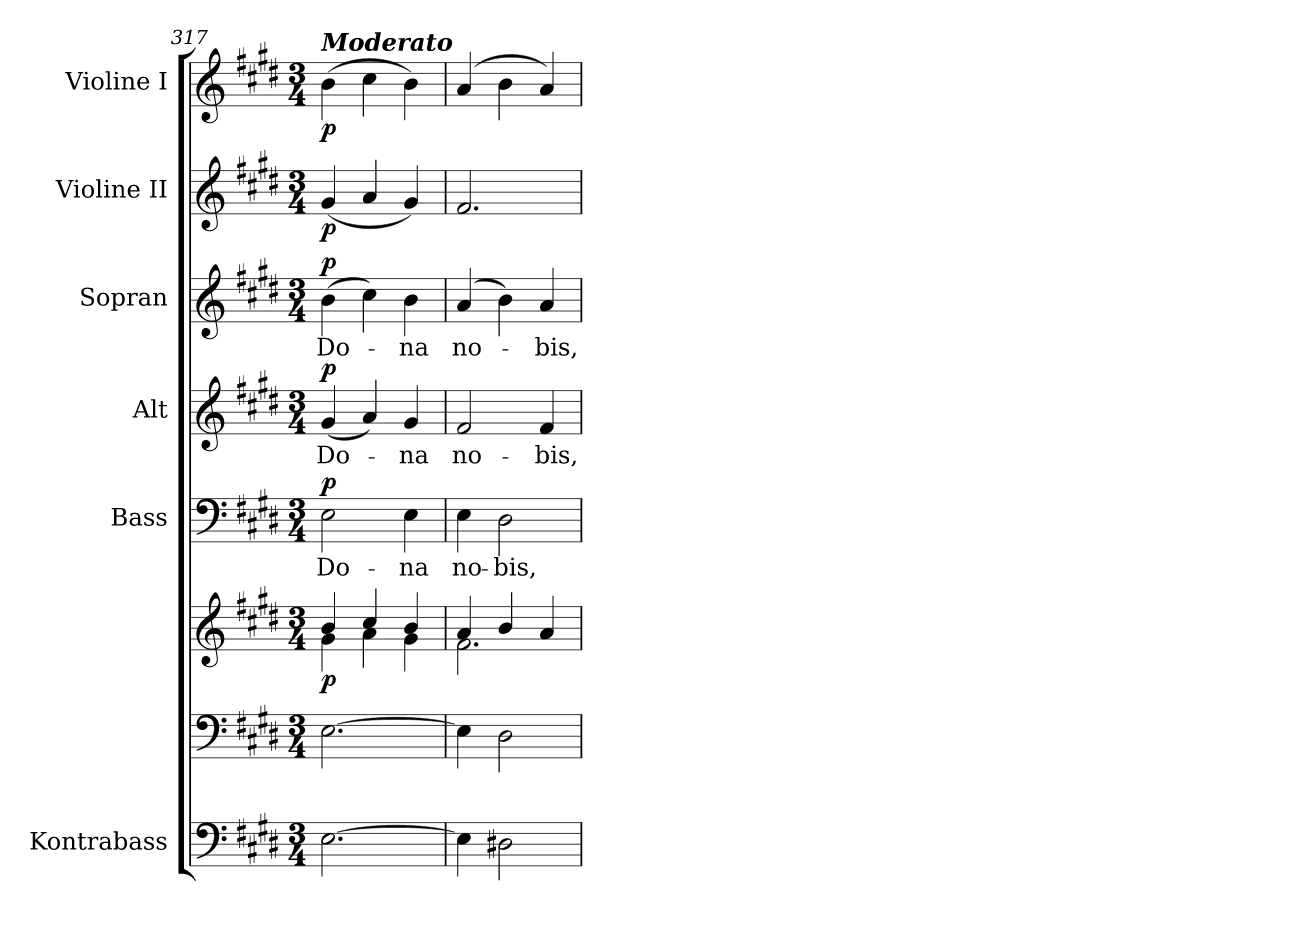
**kern	**kern	**kern	**dynam	**kern	**text	**dynam	**kern	**text	**dynam	**kern	**text	**dynam	**kern	**dynam	**kern	**dynam
*part7	*part6	*part6	*part6	*part5	*part5	*part5	*part4	*part4	*part4	*part3	*part3	*part3	*part2	*part2	*part1	*part1
*staff8	*staff7	*staff6	*staff6/7	*staff5	*staff5	*staff5	*staff4	*staff4	*staff4	*staff3	*staff3	*staff3	*staff2	*staff2	*staff1	*staff1
*I"Kontrabass	*	*	*	*I"Bass	*	*	*I"Alt	*	*	*I"Sopran	*	*	*I"Violine II	*	*I"Violine I	*
*I'Kb.	*	*	*	*I'B.	*	*	*I'A.	*	*	*I'S.	*	*	*I'Vl. II	*	*I'Vl. I	*
*clefF4	*clefF4	*clefG2	*	*clefF4	*	*	*clefG2	*	*	*clefG2	*	*	*clefG2	*	*clefG2	*
*ITrd7c12	*	*	*	*	*	*	*	*	*	*	*	*	*	*	*	*
*k[f#c#g#d#]	*k[f#c#g#d#]	*k[f#c#g#d#]	*	*k[f#c#g#d#]	*	*	*k[f#c#g#d#]	*	*	*k[f#c#g#d#]	*	*	*k[f#c#g#d#]	*	*k[f#c#g#d#]	*
*E:	*E:	*E:	*	*E:	*	*	*E:	*	*	*E:	*	*	*E:	*	*E:	*
*M3/4	*M3/4	*M3/4	*	*M3/4	*	*	*M3/4	*	*	*M3/4	*	*	*M3/4	*	*M3/4	*
=317	=317	=317	=317	=317	=317	=317	=317	=317	=317	=317	=317	=317	=317	=317	=317	=317
*	*	*^	*	*	*	*	*	*	*	*	*	*	*	*	*	*
!	!	!	!	!	!	!	!	!	!	!	!	!	!	!	!	!LO:TX:a:Bi:t=Moderato	!
!	!	!	!	!LO:DY:b	!	!LO:LY:b	!LO:DY:a	!	!LO:LY:b	!LO:DY:a	!	!LO:LY:b	!LO:DY:a	!	!LO:DY:b	!	!LO:DY:b
[2.EE\	[2.E\	4b/	4g#\	p	2E\	Do-	p	(<4g#/	Do-	p	(>4b\	Do-	p	(<4g#/	p	(>4b\	p
.	.	4cc#/	4a\	.	.	.	.	4a/)	.	.	4cc#\)	.	.	4a/	.	4cc#\	.
!	!	!	!	!	!	!LO:LY:b	!	!	!LO:LY:b	!	!	!LO:LY:b	!	!	!	!	!
.	.	4b/	4g#\	.	4E\	-na	.	4g#/	-na	.	4b\	-na	.	4g#/)	.	4b\)	.
=318	=318	=318	=318	=318	=318	=318	=318	=318	=318	=318	=318	=318	=318	=318	=318	=318	=318
!	!	!	!	!	!	!LO:LY:b	!	!	!LO:LY:b	!	!	!LO:LY:b	!	!	!	!	!
4EE\]	4E\]	4a/	2.f#\	.	4E\	no-	.	2f#/	no-	.	(4a/	no-	.	2.f#/	.	(4a/	.
!	!	!	!	!	!	!LO:LY:b	!	!	!	!	!	!	!	!	!	!	!
2DD#X\	2D#\	4b/	.	.	2D#\	-bis,	.	.	.	.	4b\)	.	.	.	.	4b\	.
!	!	!	!	!	!	!	!	!	!LO:LY:b	!	!	!LO:LY:b	!	!	!	!	!
.	.	4a/	.	.	.	.	.	4f#/	-bis,	.	4a/	-bis,	.	.	.	4a/)	.
*	*	*v	*v	*	*	*	*	*	*	*	*	*	*	*	*	*	*
=	=	=	=	=	=	=	=	=	=	=	=	=	=	=	=	=
*-	*-	*-	*-	*-	*-	*-	*-	*-	*-	*-	*-	*-	*-	*-	*-	*-
